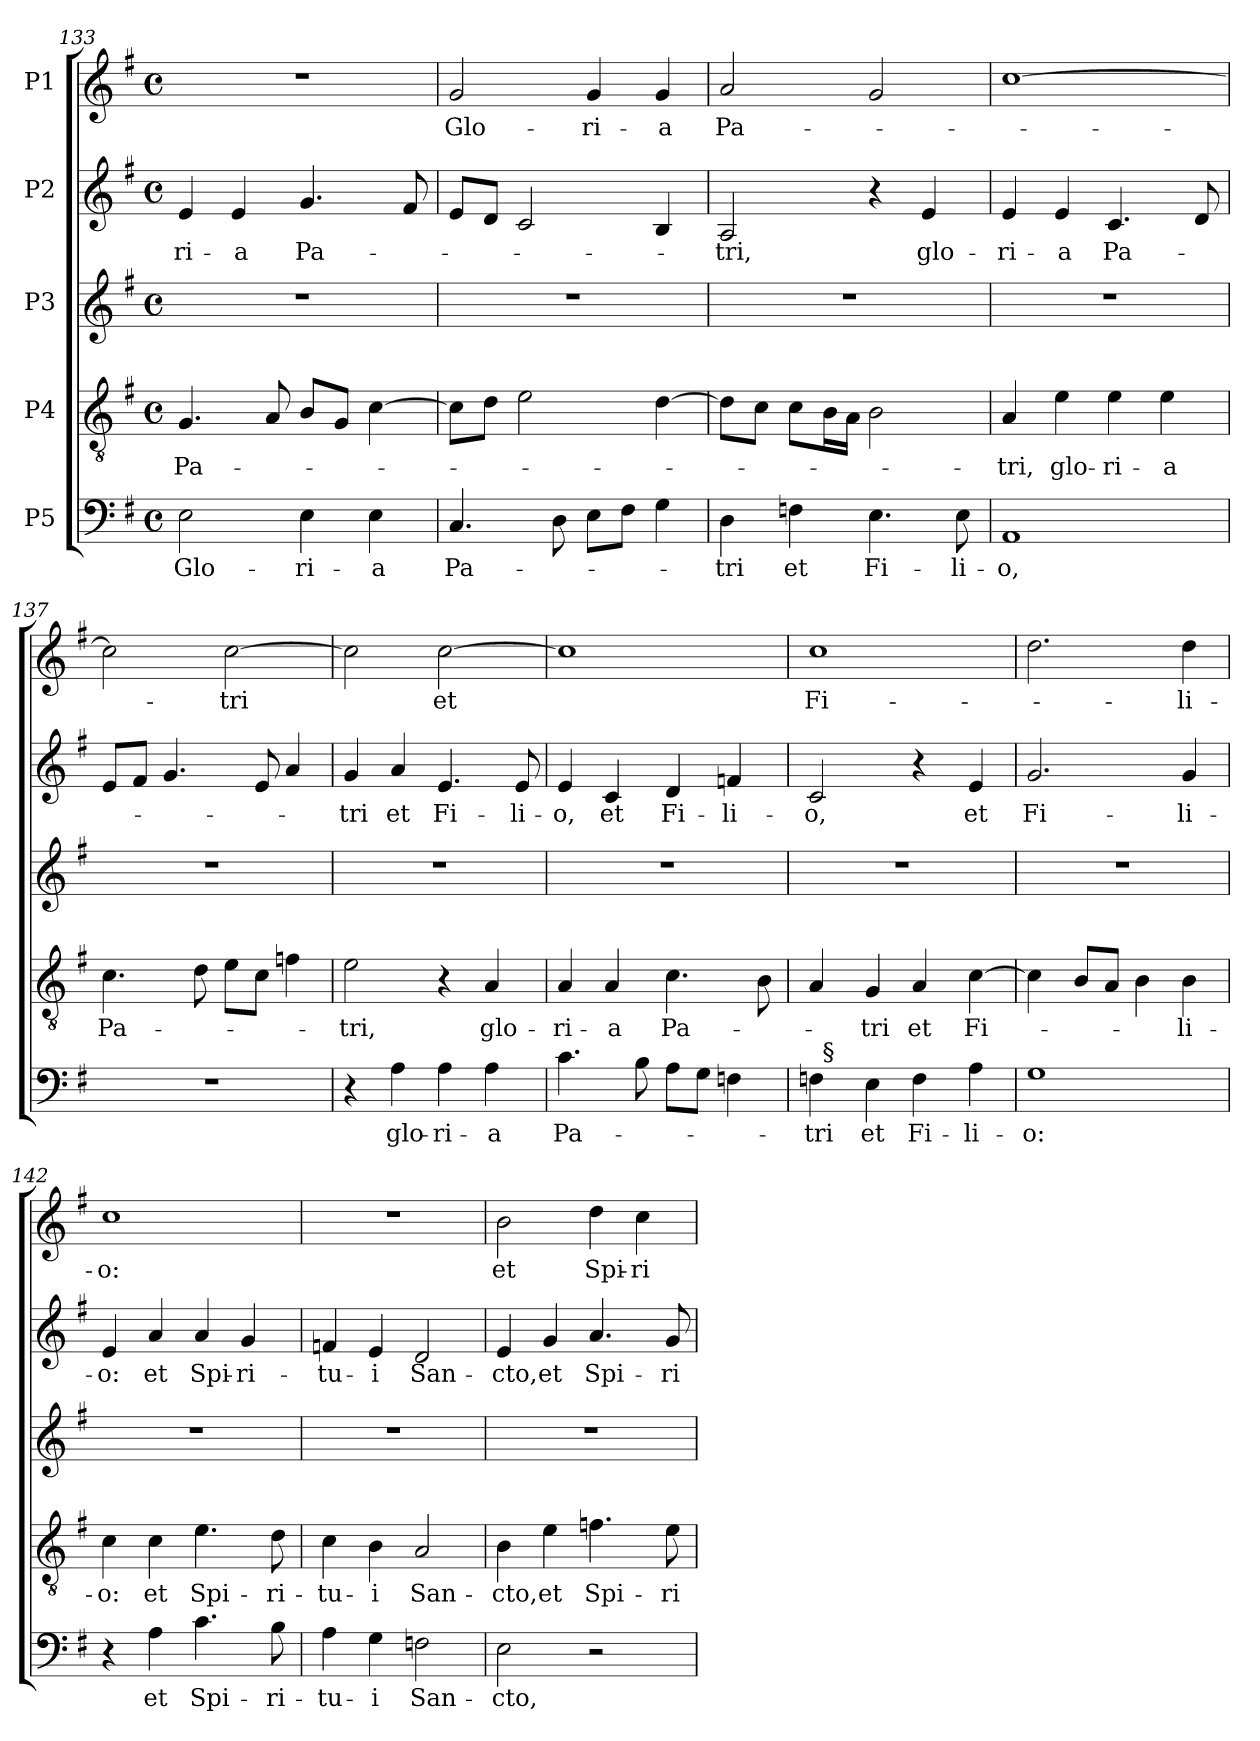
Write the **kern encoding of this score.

**kern	**text	**kern	**text	**kern	**kern	**text	**kern	**text
*part5	*part5	*part4	*part4	*part3	*part2	*part2	*part1	*part1
*staff5	*staff5	*staff4	*staff4	*staff3	*staff2	*staff2	*staff1	*staff1
*I"P5	*	*I"P4	*	*I"P3	*I"P2	*	*I"P1	*
*clefF4	*	*clefGv2	*	*clefG2	*clefG2	*	*clefG2	*
*	*	*	*	*ITrd7c12	*	*	*	*
*k[f#]	*	*k[f#]	*	*k[f#]	*k[f#]	*	*k[f#]	*
*G:	*	*G:	*	*G:	*G:	*	*G:	*
*M4/4	*	*M4/4	*	*M4/4	*M4/4	*	*M4/4	*
*met(c)	*	*met(c)	*	*met(c)	*met(c)	*	*met(c)	*
=133	=133	=133	=133	=133	=133	=133	=133	=133
!	!LO:LY:b	!	!LO:LY:b	!	!	!LO:LY:b	!	!
2E\	Glo-	4.G/	Pa-	1r	4e/	-ri-	1r	.
!	!	!	!	!	!	!LO:LY:b	!	!
.	.	.	.	.	4e/	-a	.	.
.	.	8A/	.	.	.	.	.	.
!	!LO:LY:b	!	!	!	!	!LO:LY:b	!	!
4E\	-ri-	8B/L	.	.	4.g/	Pa-	.	.
.	.	8G/J	.	.	.	.	.	.
!	!LO:LY:b	!	!	!	!	!	!	!
4E\	-a	[>4c\	.	.	.	.	.	.
.	.	.	.	.	8f#/	.	.	.
=134	=134	=134	=134	=134	=134	=134	=134	=134
!	!LO:LY:b	!	!	!	!	!	!	!LO:LY:b
4.C/	Pa-	8c\L]	.	1r	8e/L	.	2g/	Glo-
.	.	8d\J	.	.	8d/J	.	.	.
.	.	2e\	.	.	2c/	.	.	.
8D\	.	.	.	.	.	.	.	.
!	!	!	!	!	!	!	!	!LO:LY:b
8E\L	.	.	.	.	.	.	4g/	-ri-
8F#\J	.	.	.	.	.	.	.	.
!	!	!	!	!	!	!	!	!LO:LY:b
4G\	.	[>4d\	.	.	4B/	.	4g/	-a
=135	=135	=135	=135	=135	=135	=135	=135	=135
!	!LO:LY:b	!	!	!	!	!LO:LY:b	!	!LO:LY:b
4D\	-tri	8d\L]	.	1r	2A/	-tri,	2a/	Pa-
.	.	8c\J	.	.	.	.	.	.
!	!LO:LY:b	!	!	!	!	!	!	!
4Fn\	et	8c\L	.	.	.	.	.	.
.	.	16B\L	.	.	.	.	.	.
.	.	16A\JJ	.	.	.	.	.	.
!	!LO:LY:b	!	!	!	!	!	!	!
4.E\	Fi-	2B\	.	.	4r	.	2g/	.
!	!	!	!	!	!	!LO:LY:b	!	!
.	.	.	.	.	4e/	glo-	.	.
!	!LO:LY:b	!	!	!	!	!	!	!
8E\	-li-	.	.	.	.	.	.	.
=136	=136	=136	=136	=136	=136	=136	=136	=136
!	!LO:LY:b	!	!LO:LY:b	!	!	!LO:LY:b	!	!
1AA	-o,	4A/	-tri,	1r	4e/	-ri-	[>1cc	.
!	!	!	!LO:LY:b	!	!	!LO:LY:b	!	!
.	.	4e\	glo-	.	4e/	-a	.	.
!	!	!	!LO:LY:b	!	!	!LO:LY:b	!	!
.	.	4e\	-ri-	.	4.c/	Pa-	.	.
!	!	!	!LO:LY:b	!	!	!	!	!
.	.	4e\	-a	.	.	.	.	.
.	.	.	.	.	8d/	.	.	.
=137	=137	=137	=137	=137	=137	=137	=137	=137
!	!	!	!LO:LY:b	!	!	!	!	!
1r	.	4.c\	Pa-	1r	8e/L	.	2cc\]	.
.	.	.	.	.	8f#/J	.	.	.
.	.	.	.	.	4.g/	.	.	.
.	.	8d\	.	.	.	.	.	.
!	!	!	!	!	!	!	!	!LO:LY:b
.	.	8e\L	.	.	.	.	[>2cc\	-tri
.	.	8c\J	.	.	8e/	.	.	.
.	.	4fn\	.	.	4a/	.	.	.
!!LO:LB:g=z
=138	=138	=138	=138	=138	=138	=138	=138	=138
!	!	!	!LO:LY:b	!	!	!LO:LY:b	!	!
4r	.	2e\	-tri,	1r	4g/	-tri	2cc\]	.
!	!LO:LY:b	!	!	!	!	!LO:LY:b	!	!
4A\	glo-	.	.	.	4a/	et	.	.
!	!LO:LY:b	!	!	!	!	!LO:LY:b	!	!LO:LY:b
4A\	-ri-	4r	.	.	4.e/	Fi-	[>2cc\	et
!	!LO:LY:b	!	!LO:LY:b	!	!	!	!	!
4A\	-a	4A/	glo-	.	.	.	.	.
!	!	!	!	!	!	!LO:LY:b	!	!
.	.	.	.	.	8e/	-li-	.	.
=139	=139	=139	=139	=139	=139	=139	=139	=139
!	!LO:LY:b	!	!LO:LY:b	!	!	!LO:LY:b	!	!
4.c\	Pa-	4A/	-ri-	1r	4e/	-o,	1cc]	.
!	!	!	!LO:LY:b	!	!	!LO:LY:b	!	!
.	.	4A/	-a	.	4c/	et	.	.
8B\	.	.	.	.	.	.	.	.
!	!	!	!LO:LY:b	!	!	!LO:LY:b	!	!
8A\L	.	4.c\	Pa-	.	4d/	Fi-	.	.
8G\J	.	.	.	.	.	.	.	.
!	!	!	!	!	!	!LO:LY:b	!	!
4Fn\	.	.	.	.	4fn/	-li-	.	.
.	.	8B\	.	.	.	.	.	.
=140	=140	=140	=140	=140	=140	=140	=140	=140
!	!LO:LY:b	!	!	!	!	!LO:LY:b	!	!LO:LY:b
*^	*	*	*	*	*	*	*	*
4F\	32ryy	-tri	4A/	.	1r	2c/	-o,	1cc	Fi-
!	!LO:TX:a:t=§	!	!	!	!	!	!	!	!
.	2ryy	.	.	.	.	.	.	.	.
!	!	!LO:LY:b	!	!LO:LY:b	!	!	!	!	!
4E\	.	et	4G/	-tri	.	.	.	.	.
!	!	!LO:LY:b	!	!LO:LY:b	!	!	!	!	!
4F\	.	Fi-	4A/	et	.	4r	.	.	.
.	4...ryy	.	.	.	.	.	.	.	.
!	!	!LO:LY:b	!	!LO:LY:b	!	!	!LO:LY:b	!	!
4A\	.	-li-	[>4c\	Fi-	.	4e/	et	.	.
=141	=141	=141	=141	=141	=141	=141	=141	=141	=141
!	!	!LO:LY:b	!	!	!	!	!LO:LY:b	!	!
*v	*v	*	*	*	*	*	*	*	*
1G	-o:	4c\]	.	1r	2.g/	Fi-	2.dd\	.
.	.	8B/L	.	.	.	.	.	.
.	.	8A/J	.	.	.	.	.	.
.	.	4B\	.	.	.	.	.	.
!	!	!	!LO:LY:b	!	!	!LO:LY:b	!	!LO:LY:b
.	.	4B\	-li-	.	4g/	-li-	4dd\	-li-
=142	=142	=142	=142	=142	=142	=142	=142	=142
!	!	!	!LO:LY:b	!	!	!LO:LY:b	!	!LO:LY:b
4r	.	4c\	-o:	1r	4e/	-o:	1cc	-o:
!	!LO:LY:b	!	!LO:LY:b	!	!	!LO:LY:b	!	!
4A\	et	4c\	et	.	4a/	et	.	.
!	!LO:LY:b	!	!LO:LY:b	!	!	!LO:LY:b	!	!
4.c\	Spi-	4.e\	Spi-	.	4a/	Spi-	.	.
!	!	!	!	!	!	!LO:LY:b	!	!
.	.	.	.	.	4g/	-ri-	.	.
!	!LO:LY:b	!	!LO:LY:b	!	!	!	!	!
8B\	-ri-	8d\	-ri-	.	.	.	.	.
!!LO:LB:g=z
=143	=143	=143	=143	=143	=143	=143	=143	=143
!	!LO:LY:b	!	!LO:LY:b	!	!	!LO:LY:b	!	!
4A\	-tu-	4c\	-tu-	1r	4fn/	-tu-	1r	.
!	!LO:LY:b	!	!LO:LY:b	!	!	!LO:LY:b	!	!
4G\	-i	4B\	-i	.	4e/	-i	.	.
!	!LO:LY:b	!	!LO:LY:b	!	!	!LO:LY:b	!	!
2Fn\	San-	2A/	San-	.	2d/	San-	.	.
=144	=144	=144	=144	=144	=144	=144	=144	=144
!	!LO:LY:b	!	!LO:LY:b	!	!	!LO:LY:b	!	!LO:LY:b
2E\	-cto,	4B\	-cto,	1r	4e/	-cto,	2b\	et
!	!	!	!LO:LY:b	!	!	!LO:LY:b	!	!
.	.	4e\	et	.	4g/	et	.	.
!	!	!	!LO:LY:b	!	!	!LO:LY:b	!	!LO:LY:b
2r	.	4.fn\	Spi-	.	4.a/	Spi-	4dd\	Spi-
!	!	!	!	!	!	!	!	!LO:LY:b
.	.	.	.	.	.	.	4cc\	-ri-
!	!	!	!LO:LY:b	!	!	!LO:LY:b	!	!
.	.	8e\	-ri-	.	8g/	-ri-	.	.
=	=	=	=	=	=	=	=	=
*-	*-	*-	*-	*-	*-	*-	*-	*-
